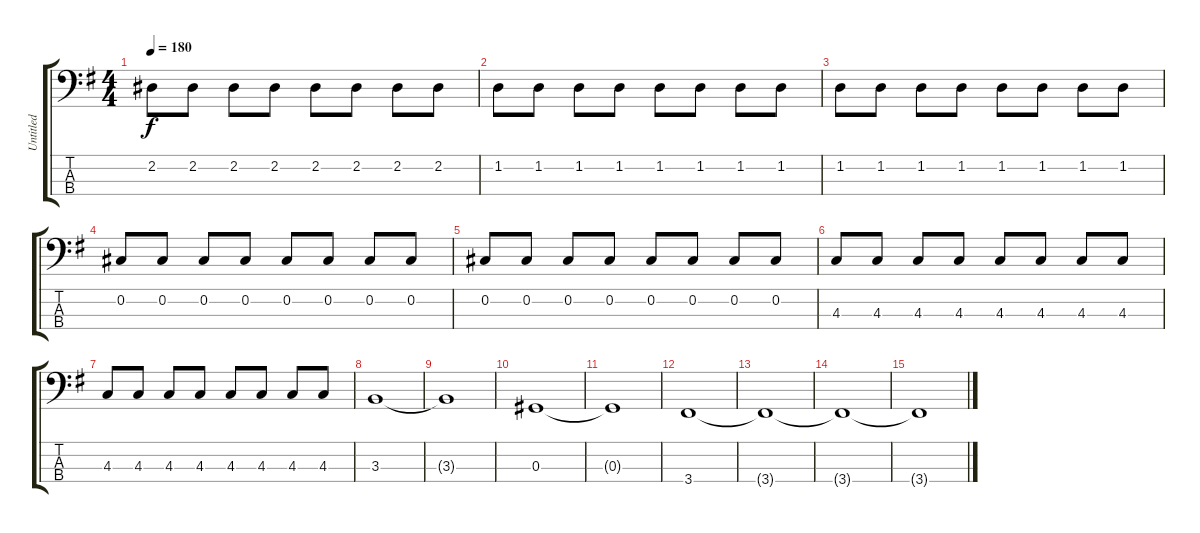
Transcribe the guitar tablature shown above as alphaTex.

\track ("Untitled" "Untitled") {instrument electricbasspick}
\staff {score tabs}
\tuning (Gb2 Db2 Ab1 Eb1) {hide}
\ts (4 4)
\tempo 180
\clef f4
\ks g
2.2.8{dy f} 2.2.8 2.2.8 2.2.8 2.2.8 2.2.8 2.2.8 2.2.8 |
1.2.8 1.2.8 1.2.8 1.2.8 1.2.8 1.2.8 1.2.8 1.2.8 |
1.2.8 1.2.8 1.2.8 1.2.8 1.2.8 1.2.8 1.2.8 1.2.8 |
0.2.8 0.2.8 0.2.8 0.2.8 0.2.8 0.2.8 0.2.8 0.2.8 |
0.2.8 0.2.8 0.2.8 0.2.8 0.2.8 0.2.8 0.2.8 0.2.8 |
4.3.8 4.3.8 4.3.8 4.3.8 4.3.8 4.3.8 4.3.8 4.3.8 |
4.3.8 4.3.8 4.3.8 4.3.8 4.3.8 4.3.8 4.3.8 4.3.8 |
3.3.1 |
3.3{t}.1 |
0.3.1 |
0.3{t}.1 |
3.4.1 |
3.4{t}.1 |
3.4{t}.1 |
3.4{t}.1
